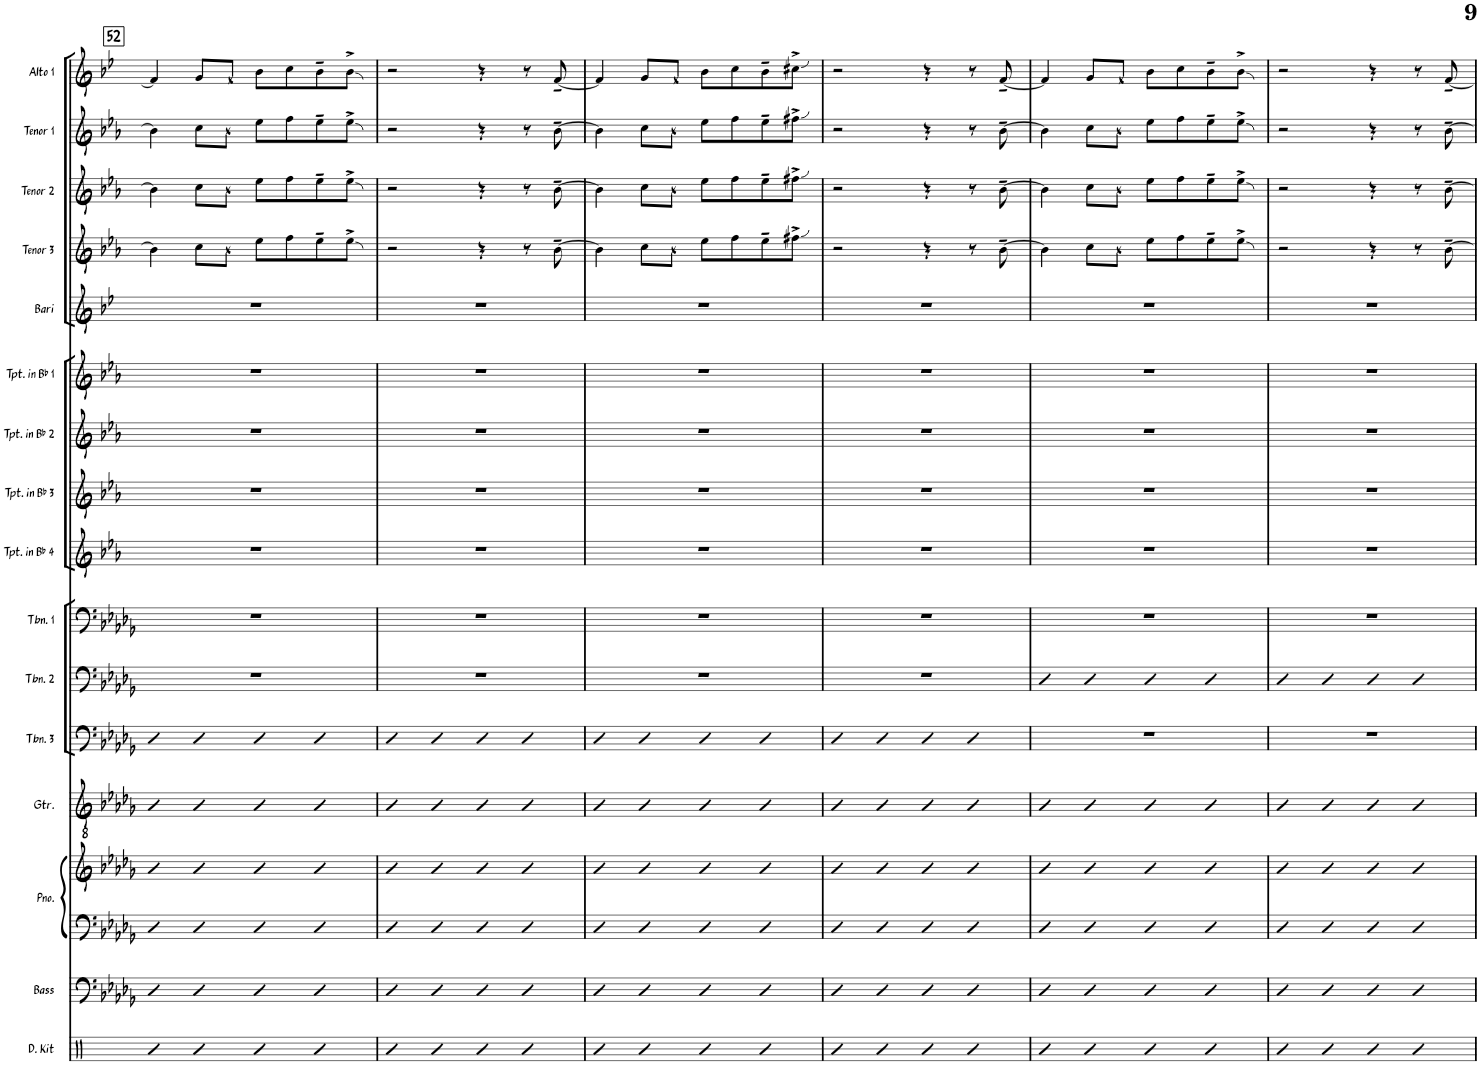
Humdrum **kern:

**kern	**kern	**kern	**kern	**kern	**kern	**kern	**kern	**kern	**kern	**kern	**kern	**kern	**kern	**kern	**kern	**kern
*part16	*part15	*part14	*part14	*part13	*part12	*part11	*part10	*part9	*part8	*part7	*part6	*part5	*part4	*part3	*part2	*part1
*staff17	*staff16	*staff15	*staff14	*staff13	*staff12	*staff11	*staff10	*staff9	*staff8	*staff7	*staff6	*staff5	*staff4	*staff3	*staff2	*staff1
*I"Drum Kit	*I"Acoustic Bass	*I"Piano	*	*I"Guitar	*I"Trombone 3	*I"Trombone 2	*I"Trombone 1	*I"Trumpet in Bb 4	*I"Trumpet in Bb 3	*I"Trumpet in Bb 2	*I"Trumpet in Bb 1	*I"Bari Sax	*I"Tenor Sax 3	*I"Tenor Sax 2	*I"Tenor Sax 1	*I"Alto Sax 1
*I'D. Kit	*I'Bass	*I'Pno.	*	*I'Gtr.	*I'Tbn. 3	*I'Tbn. 2	*I'Tbn. 1	*I'Tpt. in Bb 4	*I'Tpt. in Bb 3	*I'Tpt. in Bb 2	*I'Tpt. in Bb 1	*I'Bari	*I'Tenor 3	*I'Tenor 2	*I'Tenor 1	*I'Alto 1
!!LO:PB:g=z
*clefX	*clefF4	*clefF4	*clefG2	*clefGv2	*clefF4	*clefF4	*clefF4	*clefG2	*clefG2	*clefG2	*clefG2	*clefG2	*clefG2	*clefG2	*clefG2	*clefG2
*	*Trd7c12	*	*	*	*	*	*	*Trd1c2	*Trd1c2	*Trd1c2	*Trd1c2	*Trd12c21	*Trd8c14	*Trd8c14	*Trd8c14	*Trd5c9
*k[]	*k[b-e-a-d-g-]	*k[b-e-a-d-g-]	*k[b-e-a-d-g-]	*k[b-e-a-d-g-]	*k[b-e-a-d-g-]	*k[b-e-a-d-g-]	*k[b-e-a-d-g-]	*k[b-e-a-]	*k[b-e-a-]	*k[b-e-a-]	*k[b-e-a-]	*k[b-e-]	*k[b-e-a-]	*k[b-e-a-]	*k[b-e-a-]	*k[b-e-]
*M4/4	*M4/4	*M4/4	*M4/4	*M4/4	*M4/4	*M4/4	*M4/4	*M4/4	*M4/4	*M4/4	*M4/4	*M4/4	*M4/4	*M4/4	*M4/4	*M4/4
!!LO:REH:place=s1:a:B:rj:fs=14:t=52
=52	=52	=52	=52	=52	=52	=52	=52	=52	=52	=52	=52	=52	=52	=52	=52	=52
4R	4D-	4D-	4b-	4B-	4D-	1r	1r	1r	1r	1r	1r	1r	4b-\]	4b-\]	4b-\]	4f/]
4R	4D-	4D-	4b-	4B-	4D-	.	.	.	.	.	.	.	8cc\L	8cc\L	8cc\L	8g/L
.	.	.	.	.	.	.	.	.	.	.	.	.	8b-\J	8b-\J	8b-\J	8f/J
4R	4D-	4D-	4b-	4B-	4D-	.	.	.	.	.	.	.	8ee-\L	8ee-\L	8ee-\L	8b-\L
.	.	.	.	.	.	.	.	.	.	.	.	.	8ff\	8ff\	8ff\	8cc\
4R	4D-	4D-	4b-	4B-	4D-	.	.	.	.	.	.	.	8ee-~\	8ee-~\	8ee-~\	8b-~\
.	.	.	.	.	.	.	.	.	.	.	.	.	8ee-^\J	8ee-^\J	8ee-^\J	8b-^\J
=53	=53	=53	=53	=53	=53	=53	=53	=53	=53	=53	=53	=53	=53	=53	=53	=53
4R	4D-	4D-	4b-	4B-	4D-	1r	1r	1r	1r	1r	1r	1r	2r	2r	2r	2r
4R	4D-	4D-	4b-	4B-	4D-	.	.	.	.	.	.	.	.	.	.	.
4R	4D-	4D-	4b-	4B-	4D-	.	.	.	.	.	.	.	4r	4r	4r	4r
4R	4D-	4D-	4b-	4B-	4D-	.	.	.	.	.	.	.	8r	8r	8r	8r
.	.	.	.	.	.	.	.	.	.	.	.	.	[8b-~\	[8b-~\	[8b-~\	[8f~/
=54	=54	=54	=54	=54	=54	=54	=54	=54	=54	=54	=54	=54	=54	=54	=54	=54
4R	4D-	4D-	4b-	4B-	4D-	1r	1r	1r	1r	1r	1r	1r	4b-\]	4b-\]	4b-\]	4f/]
4R	4D-	4D-	4b-	4B-	4D-	.	.	.	.	.	.	.	8cc\L	8cc\L	8cc\L	8g/L
.	.	.	.	.	.	.	.	.	.	.	.	.	8b-\J	8b-\J	8b-\J	8f/J
4R	4D-	4D-	4b-	4B-	4D-	.	.	.	.	.	.	.	8ee-\L	8ee-\L	8ee-\L	8b-\L
.	.	.	.	.	.	.	.	.	.	.	.	.	8ff\	8ff\	8ff\	8cc\
4R	4D-	4D-	4b-	4B-	4D-	.	.	.	.	.	.	.	8ee-~\	8ee-~\	8ee-~\	8b-~\
.	.	.	.	.	.	.	.	.	.	.	.	.	8ff#X^\J	8ff#X^\J	8ff#X^\J	8cc#X^\J
=55	=55	=55	=55	=55	=55	=55	=55	=55	=55	=55	=55	=55	=55	=55	=55	=55
4R	4D-	4D-	4b-	4B-	4D-	1r	1r	1r	1r	1r	1r	1r	2r	2r	2r	2r
4R	4D-	4D-	4b-	4B-	4D-	.	.	.	.	.	.	.	.	.	.	.
4R	4D-	4D-	4b-	4B-	4D-	.	.	.	.	.	.	.	4r	4r	4r	4r
4R	4D-	4D-	4b-	4B-	4D-	.	.	.	.	.	.	.	8r	8r	8r	8r
.	.	.	.	.	.	.	.	.	.	.	.	.	[8b-~\	[8b-~\	[8b-~\	[8f~/
=56	=56	=56	=56	=56	=56	=56	=56	=56	=56	=56	=56	=56	=56	=56	=56	=56
4R	4D-	4D-	4b-	4B-	1r	4D-	1r	1r	1r	1r	1r	1r	4b-\]	4b-\]	4b-\]	4f/]
4R	4D-	4D-	4b-	4B-	.	4D-	.	.	.	.	.	.	8cc\L	8cc\L	8cc\L	8g/L
.	.	.	.	.	.	.	.	.	.	.	.	.	8b-\J	8b-\J	8b-\J	8f/J
4R	4D-	4D-	4b-	4B-	.	4D-	.	.	.	.	.	.	8ee-\L	8ee-\L	8ee-\L	8b-\L
.	.	.	.	.	.	.	.	.	.	.	.	.	8ff\	8ff\	8ff\	8cc\
4R	4D-	4D-	4b-	4B-	.	4D-	.	.	.	.	.	.	8ee-~\	8ee-~\	8ee-~\	8b-~\
.	.	.	.	.	.	.	.	.	.	.	.	.	8ee-^\J	8ee-^\J	8ee-^\J	8b-^\J
=57	=57	=57	=57	=57	=57	=57	=57	=57	=57	=57	=57	=57	=57	=57	=57	=57
4R	4D-	4D-	4b-	4B-	1r	4D-	1r	1r	1r	1r	1r	1r	2r	2r	2r	2r
4R	4D-	4D-	4b-	4B-	.	4D-	.	.	.	.	.	.	.	.	.	.
4R	4D-	4D-	4b-	4B-	.	4D-	.	.	.	.	.	.	4r	4r	4r	4r
4R	4D-	4D-	4b-	4B-	.	4D-	.	.	.	.	.	.	8r	8r	8r	8r
.	.	.	.	.	.	.	.	.	.	.	.	.	[8b-~\	[8b-~\	[8b-~\	[8f~/
=	=	=	=	=	=	=	=	=	=	=	=	=	=	=	=	=
*-	*-	*-	*-	*-	*-	*-	*-	*-	*-	*-	*-	*-	*-	*-	*-	*-
